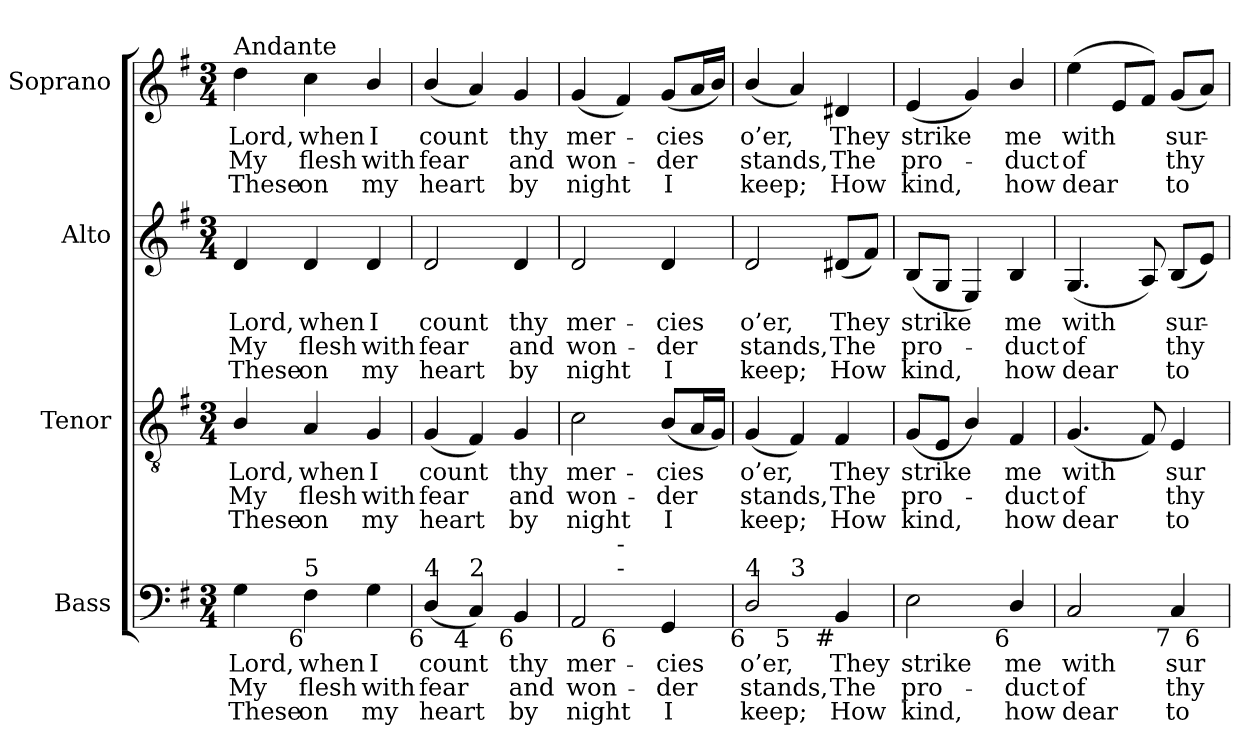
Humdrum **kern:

**kern	**text	**text	**text	**kern	**text	**text	**text	**kern	**text	**text	**text	**kern	**text	**text	**text
*part4	*part4	*part4	*part4	*part3	*part3	*part3	*part3	*part2	*part2	*part2	*part2	*part1	*part1	*part1	*part1
*staff4	*staff4	*staff4	*staff4	*staff3	*staff3	*staff3	*staff3	*staff2	*staff2	*staff2	*staff2	*staff1	*staff1	*staff1	*staff1
*I"Bass	*	*	*	*I"Tenor	*	*	*	*I"Alto	*	*	*	*I"Soprano	*	*	*
*I'B.	*	*	*	*I'T.	*	*	*	*I'A.	*	*	*	*I'S.	*	*	*
!!LO:PB:g=z
*clefF4	*	*	*	*clefGv2	*	*	*	*clefG2	*	*	*	*clefG2	*	*	*
*	*	*	*	*ITrd7c12	*	*	*	*	*	*	*	*	*	*	*
*k[f#]	*	*	*	*k[f#]	*	*	*	*k[f#]	*	*	*	*k[f#]	*	*	*
*G:	*	*	*	*G:	*	*	*	*G:	*	*	*	*G:	*	*	*
*M3/4	*	*	*	*M3/4	*	*	*	*M3/4	*	*	*	*M3/4	*	*	*
=1	=1	=1	=1	=1	=1	=1	=1	=1	=1	=1	=1	=1	=1	=1	=1
!	!LO:LY:b:color=#000000	!LO:LY:b:color=#000000	!LO:LY:b:color=#000000	!	!	!	!	!	!	!	!	!	!	!	!
!	!	!	!	!	!LO:LY:b:color=#000000	!LO:LY:b:color=#000000	!LO:LY:b:color=#000000	!	!	!	!	!	!	!	!
!	!	!	!	!	!	!	!	!	!LO:LY:b:color=#000000	!LO:LY:b:color=#000000	!LO:LY:b:color=#000000	!	!	!	!
!	!	!	!	!	!	!	!	!	!	!	!	!LO:TX:a:t=Andante	!	!	!
!	!	!	!	!	!	!	!	!	!	!	!	!	!LO:LY:b:color=#000000	!LO:LY:b:color=#000000	!LO:LY:b:color=#000000
4Gi\	Lord,	My	These	4BBi/	Lord,	My	These	4di/	Lord,	My	These	4ddi\	Lord,	My	These
!	!LO:LY:b:color=#000000	!LO:LY:b:color=#000000	!LO:LY:b:color=#000000	!	!	!	!	!	!	!	!	!	!	!	!
!	!	!	!	!	!LO:LY:b:color=#000000	!LO:LY:b:color=#000000	!LO:LY:b:color=#000000	!	!	!	!	!	!	!	!
!	!	!	!	!	!	!	!	!	!LO:LY:b:color=#000000	!LO:LY:b:color=#000000	!LO:LY:b:color=#000000	!	!	!	!
!LO:TX:b:rj:t=6	!	!	!	!	!	!	!	!	!	!	!	!	!	!	!
!LO:TX:t=5	!	!	!	!	!	!	!	!	!	!	!	!	!	!	!
!	!	!	!	!	!	!	!	!	!	!	!	!	!LO:LY:b:color=#000000	!LO:LY:b:color=#000000	!LO:LY:b:color=#000000
4F#i\	when	flesh	on	4AAi/	when	flesh	on	4di/	when	flesh	on	4cci\	when	flesh	on
!	!LO:LY:b:color=#000000	!LO:LY:b:color=#000000	!LO:LY:b:color=#000000	!	!	!	!	!	!	!	!	!	!	!	!
!	!	!	!	!	!LO:LY:b:color=#000000	!LO:LY:b:color=#000000	!LO:LY:b:color=#000000	!	!	!	!	!	!	!	!
!	!	!	!	!	!	!	!	!	!LO:LY:b:color=#000000	!LO:LY:b:color=#000000	!LO:LY:b:color=#000000	!	!	!	!
!	!	!	!	!	!	!	!	!	!	!	!	!	!LO:LY:b:color=#000000	!LO:LY:b:color=#000000	!LO:LY:b:color=#000000
4Gi\	I	with	my	4GGi/	I	with	my	4di/	I	with	my	4bi/	I	with	my
=2	=2	=2	=2	=2	=2	=2	=2	=2	=2	=2	=2	=2	=2	=2	=2
!	!LO:LY:b:color=#000000	!LO:LY:b:color=#000000	!LO:LY:b:color=#000000	!	!	!	!	!	!	!	!	!	!	!	!
!	!	!	!	!	!LO:LY:b:color=#000000	!LO:LY:b:color=#000000	!LO:LY:b:color=#000000	!	!	!	!	!	!	!	!
!	!	!	!	!	!	!	!	!	!LO:LY:b:color=#000000	!LO:LY:b:color=#000000	!LO:LY:b:color=#000000	!	!	!	!
!LO:TX:b:rj:t=6	!	!	!	!	!	!	!	!	!	!	!	!	!	!	!
!LO:TX:t=4	!	!	!	!	!	!	!	!	!	!	!	!	!	!	!
!	!	!	!	!	!	!	!	!	!	!	!	!	!LO:LY:b:color=#000000	!LO:LY:b:color=#000000	!LO:LY:b:color=#000000
(4Di/	count	fear	heart	(4GGi/	count	fear	heart	2di/	count	fear	heart	(4bi/	count	fear	heart
!LO:TX:b:rj:t=4	!	!	!	!	!	!	!	!	!	!	!	!	!	!	!
!LO:TX:t=2	!	!	!	!	!	!	!	!	!	!	!	!	!	!	!
4Ci/)	.	.	.	4FF#i/)	.	.	.	.	.	.	.	4ai/)	.	.	.
!	!LO:LY:b:color=#000000	!LO:LY:b:color=#000000	!LO:LY:b:color=#000000	!	!	!	!	!	!	!	!	!	!	!	!
!	!	!	!	!	!LO:LY:b:color=#000000	!LO:LY:b:color=#000000	!LO:LY:b:color=#000000	!	!	!	!	!	!	!	!
!	!	!	!	!	!	!	!	!	!LO:LY:b:color=#000000	!LO:LY:b:color=#000000	!LO:LY:b:color=#000000	!	!	!	!
!LO:TX:b:rj:t=6	!	!	!	!	!	!	!	!	!	!	!	!	!	!	!
!	!	!	!	!	!	!	!	!	!	!	!	!	!LO:LY:b:color=#000000	!LO:LY:b:color=#000000	!LO:LY:b:color=#000000
4BBi/	thy	and	by	4GGi/	thy	and	by	4di/	thy	and	by	4gi/	thy	and	by
=3	=3	=3	=3	=3	=3	=3	=3	=3	=3	=3	=3	=3	=3	=3	=3
!	!LO:LY:b:color=#000000	!LO:LY:b:color=#000000	!LO:LY:b:color=#000000	!	!	!	!	!	!	!	!	!	!	!	!
!	!	!	!	!	!LO:LY:b:color=#000000	!LO:LY:b:color=#000000	!LO:LY:b:color=#000000	!	!	!	!	!	!	!	!
!	!	!	!	!	!	!	!	!	!LO:LY:b:color=#000000	!LO:LY:b:color=#000000	!LO:LY:b:color=#000000	!	!	!	!
!LO:TX:b:rj:t=7	!	!	!	!	!	!	!	!	!	!	!	!	!	!	!
!LO:TX:t=4	!	!	!	!	!	!	!	!	!	!	!	!	!	!	!
!LO:TX:t=3	!	!	!	!	!	!	!	!	!	!	!	!	!	!	!
!	!	!	!	!	!	!	!	!	!	!	!	!	!LO:LY:b:color=#000000	!LO:LY:b:color=#000000	!LO:LY:b:color=#000000
*^	*	*	*	*	*	*	*	*	*	*	*	*	*	*	*
2AAi/	4ryy	mer-	won-	night	2Ci\	mer-	won-	night	2di/	mer-	won-	night	(4gi/	mer-	won-	night
!	!LO:TX:b:rj:t=6	!	!	!	!	!	!	!	!	!	!	!	!	!	!	!
!	!LO:TX:t=-	!	!	!	!	!	!	!	!	!	!	!	!	!	!	!
!	!LO:TX:t=-	!	!	!	!	!	!	!	!	!	!	!	!	!	!	!
.	2ryy	.	.	.	.	.	.	.	.	.	.	.	4f#i/)	.	.	.
!	!	!LO:LY:b:color=#000000	!LO:LY:b:color=#000000	!LO:LY:b:color=#000000	!	!	!	!	!	!	!	!	!	!	!	!
!	!	!	!	!	!	!LO:LY:b:color=#000000	!LO:LY:b:color=#000000	!LO:LY:b:color=#000000	!	!	!	!	!	!	!	!
!	!	!	!	!	!	!	!	!	!	!LO:LY:b:color=#000000	!LO:LY:b:color=#000000	!LO:LY:b:color=#000000	!	!	!	!
!	!	!	!	!	!	!	!	!	!	!	!	!	!	!LO:LY:b:color=#000000	!LO:LY:b:color=#000000	!LO:LY:b:color=#000000
4GGi/	.	-cies	-der	I	(8BBi/L	-cies	-der	I	4di/	-cies	-der	I	(8gi/L	-cies	-der	I
.	.	.	.	.	16AAi/L	.	.	.	.	.	.	.	16ai/L	.	.	.
.	.	.	.	.	16GGi/JJ)	.	.	.	.	.	.	.	16bi/JJ)	.	.	.
=4	=4	=4	=4	=4	=4	=4	=4	=4	=4	=4	=4	=4	=4	=4	=4	=4
!	!	!LO:LY:b:color=#000000	!LO:LY:b:color=#000000	!LO:LY:b:color=#000000	!	!	!	!	!	!	!	!	!	!	!	!
!	!	!	!	!	!	!LO:LY:b:color=#000000	!LO:LY:b:color=#000000	!LO:LY:b:color=#000000	!	!	!	!	!	!	!	!
!	!	!	!	!	!	!	!	!	!	!LO:LY:b:color=#000000	!LO:LY:b:color=#000000	!LO:LY:b:color=#000000	!	!	!	!
!LO:TX:b:rj:t=6	!	!	!	!	!	!	!	!	!	!	!	!	!	!	!	!
!LO:TX:t=4	!	!	!	!	!	!	!	!	!	!	!	!	!	!	!	!
!	!	!	!	!	!	!	!	!	!	!	!	!	!	!LO:LY:b:color=#000000	!LO:LY:b:color=#000000	!LO:LY:b:color=#000000
2Di/	4ryy	o’er,	stands,	keep;	(4GGi/	o’er,	stands,	keep;	2di/	o’er,	stands,	keep;	(4bi/	o’er,	stands,	keep;
!	!LO:TX:b:rj:t=5	!	!	!	!	!	!	!	!	!	!	!	!	!	!	!
!	!LO:TX:t=3	!	!	!	!	!	!	!	!	!	!	!	!	!	!	!
.	2ryy	.	.	.	4FF#i/)	.	.	.	.	.	.	.	4ai/)	.	.	.
!	!	!LO:LY:b:color=#000000	!LO:LY:b:color=#000000	!LO:LY:b:color=#000000	!	!	!	!	!	!	!	!	!	!	!	!
!	!	!	!	!	!	!LO:LY:b:color=#000000	!LO:LY:b:color=#000000	!LO:LY:b:color=#000000	!	!	!	!	!	!	!	!
!	!	!	!	!	!	!	!	!	!	!LO:LY:b:color=#000000	!LO:LY:b:color=#000000	!LO:LY:b:color=#000000	!	!	!	!
!LO:TX:b:rj:t=#	!	!	!	!	!	!	!	!	!	!	!	!	!	!	!	!
!	!	!	!	!	!	!	!	!	!	!	!	!	!	!LO:LY:b:color=#000000	!LO:LY:b:color=#000000	!LO:LY:b:color=#000000
4BBi/	.	They	The	How	4FF#i/	They	The	How	(8d#Xi/L	They	The	How	4d#Xi/	They	The	How
.	.	.	.	.	.	.	.	.	8f#i/J)	.	.	.	.	.	.	.
*v	*v	*	*	*	*	*	*	*	*	*	*	*	*	*	*	*
=5	=5	=5	=5	=5	=5	=5	=5	=5	=5	=5	=5	=5	=5	=5	=5
*^	*	*	*	*	*	*	*	*	*	*	*	*	*	*	*
!	!	!LO:LY:b:color=#000000	!LO:LY:b:color=#000000	!LO:LY:b:color=#000000	!	!	!	!	!	!	!	!	!	!	!	!
*v	*v	*	*	*	*	*	*	*	*	*	*	*	*	*	*	*
*^	*	*	*	*	*	*	*	*	*	*	*	*	*	*	*
!	!	!	!	!	!	!LO:LY:b:color=#000000	!LO:LY:b:color=#000000	!LO:LY:b:color=#000000	!	!	!	!	!	!	!	!
*v	*v	*	*	*	*	*	*	*	*	*	*	*	*	*	*	*
*^	*	*	*	*	*	*	*	*	*	*	*	*	*	*	*
!	!	!	!	!	!	!	!	!	!	!LO:LY:b:color=#000000	!LO:LY:b:color=#000000	!LO:LY:b:color=#000000	!	!	!	!
*v	*v	*	*	*	*	*	*	*	*	*	*	*	*	*	*	*
*^	*	*	*	*	*	*	*	*	*	*	*	*	*	*	*
!	!	!	!	!	!	!	!	!	!	!	!	!	!	!LO:LY:b:color=#000000	!LO:LY:b:color=#000000	!LO:LY:b:color=#000000
*v	*v	*	*	*	*	*	*	*	*	*	*	*	*	*	*	*
2Ei\	strike	pro-	kind,	(8GGi/L	strike	pro-	kind,	(8Bi/L	strike	pro-	kind,	(4ei/	strike	pro-	kind,
.	.	.	.	8EEi/J	.	.	.	8Gi/J	.	.	.	.	.	.	.
.	.	.	.	4BBi/)	.	.	.	4Ei/)	.	.	.	4gi/)	.	.	.
!	!LO:LY:b:color=#000000	!LO:LY:b:color=#000000	!LO:LY:b:color=#000000	!	!	!	!	!	!	!	!	!	!	!	!
!	!	!	!	!	!LO:LY:b:color=#000000	!LO:LY:b:color=#000000	!LO:LY:b:color=#000000	!	!	!	!	!	!	!	!
!	!	!	!	!	!	!	!	!	!LO:LY:b:color=#000000	!LO:LY:b:color=#000000	!LO:LY:b:color=#000000	!	!	!	!
!LO:TX:b:rj:t=6	!	!	!	!	!	!	!	!	!	!	!	!	!	!	!
!	!	!	!	!	!	!	!	!	!	!	!	!	!LO:LY:b:color=#000000	!LO:LY:b:color=#000000	!LO:LY:b:color=#000000
4Di/	me	-duct	how	4FF#i/	me	-duct	how	4Bi/	me	-duct	how	4bi/	me	-duct	how
=6	=6	=6	=6	=6	=6	=6	=6	=6	=6	=6	=6	=6	=6	=6	=6
!	!LO:LY:b:color=#000000	!LO:LY:b:color=#000000	!LO:LY:b:color=#000000	!	!	!	!	!	!	!	!	!	!	!	!
!	!	!	!	!	!LO:LY:b:color=#000000	!LO:LY:b:color=#000000	!LO:LY:b:color=#000000	!	!	!	!	!	!	!	!
!	!	!	!	!	!	!	!	!	!LO:LY:b:color=#000000	!LO:LY:b:color=#000000	!LO:LY:b:color=#000000	!	!	!	!
!	!	!	!	!	!	!	!	!	!	!	!	!	!LO:LY:b:color=#000000	!LO:LY:b:color=#000000	!LO:LY:b:color=#000000
*^	*	*	*	*	*	*	*	*	*	*	*	*	*	*	*
2Ci/	2ryy	with	of	dear	(4.GGi/	with	of	dear	(4.Gi/	with	of	dear	(4eei\	with	of	dear
.	.	.	.	.	.	.	.	.	.	.	.	.	8ei/L	.	.	.
.	.	.	.	.	8FF#i/)	.	.	.	8Ai/)	.	.	.	8f#i/J)	.	.	.
!	!	!LO:LY:b:color=#000000	!LO:LY:b:color=#000000	!LO:LY:b:color=#000000	!	!	!	!	!	!	!	!	!	!	!	!
!	!	!	!	!	!	!LO:LY:b:color=#000000	!LO:LY:b:color=#000000	!LO:LY:b:color=#000000	!	!	!	!	!	!	!	!
!	!	!	!	!	!	!	!	!	!	!LO:LY:b:color=#000000	!LO:LY:b:color=#000000	!LO:LY:b:color=#000000	!	!	!	!
!LO:TX:b:rj:t=7	!	!	!	!	!	!	!	!	!	!	!	!	!	!	!	!
!	!	!	!	!	!	!	!	!	!	!	!	!	!	!LO:LY:b:color=#000000	!LO:LY:b:color=#000000	!LO:LY:b:color=#000000
4Ci/	8ryy	sur-	thy	to	4EEi/	sur-	thy	to	(8Bi/L	sur-	thy	to	(8gi/L	sur-	thy	to
!	!LO:TX:b:rj:t=6	!	!	!	!	!	!	!	!	!	!	!	!	!	!	!
.	8ryy	.	.	.	.	.	.	.	8ei/J)	.	.	.	8ai/J)	.	.	.
*v	*v	*	*	*	*	*	*	*	*	*	*	*	*	*	*	*
=	=	=	=	=	=	=	=	=	=	=	=	=	=	=	=
*-	*-	*-	*-	*-	*-	*-	*-	*-	*-	*-	*-	*-	*-	*-	*-
